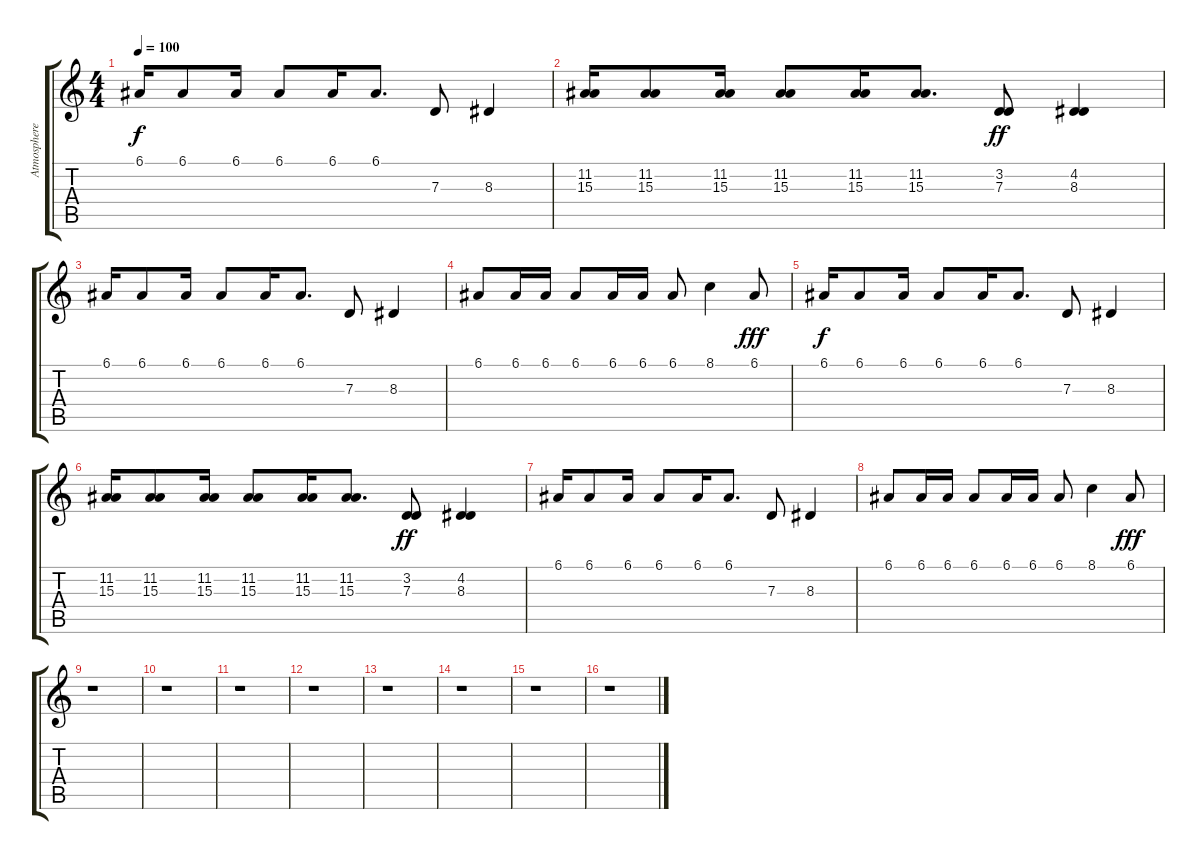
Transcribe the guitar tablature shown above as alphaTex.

\track ("Atmosphere" "Atmosphere") {instrument fx4atmosphere}
\staff {score tabs}
\tuning (E4 B3 G3 D3 A2 E2) {hide}
\ts (4 4)
\tempo 100
\clef g2
\ks c
6.1.16{dy f} 6.1.8 6.1.16 6.1.8 6.1.16 6.1.8{d} 7.3.8 8.3.4 |
(11.2 15.3).16 (11.2 15.3).8 (11.2 15.3).16 (11.2 15.3).8 (11.2 15.3).16 (11.2 15.3).8{d} (3.2 7.3).8{dy ff} (4.2 8.3).4 |
6.1.16 6.1.8 6.1.16 6.1.8 6.1.16 6.1.8{d} 7.3.8 8.3.4 |
6.1.8 6.1.16 6.1.16 6.1.8 6.1.16 6.1.16 6.1.8 8.1.4 6.1.8{dy fff} |
6.1.16{dy f} 6.1.8 6.1.16 6.1.8 6.1.16 6.1.8{d} 7.3.8 8.3.4 |
(11.2 15.3).16 (11.2 15.3).8 (11.2 15.3).16 (11.2 15.3).8 (11.2 15.3).16 (11.2 15.3).8{d} (3.2 7.3).8{dy ff} (4.2 8.3).4 |
6.1.16 6.1.8 6.1.16 6.1.8 6.1.16 6.1.8{d} 7.3.8 8.3.4 |
6.1.8 6.1.16 6.1.16 6.1.8 6.1.16 6.1.16 6.1.8 8.1.4 6.1.8{dy fff} |
r.1 |
r.1 |
r.1 |
r.1 |
r.1 |
r.1 |
r.1 |
r.1
